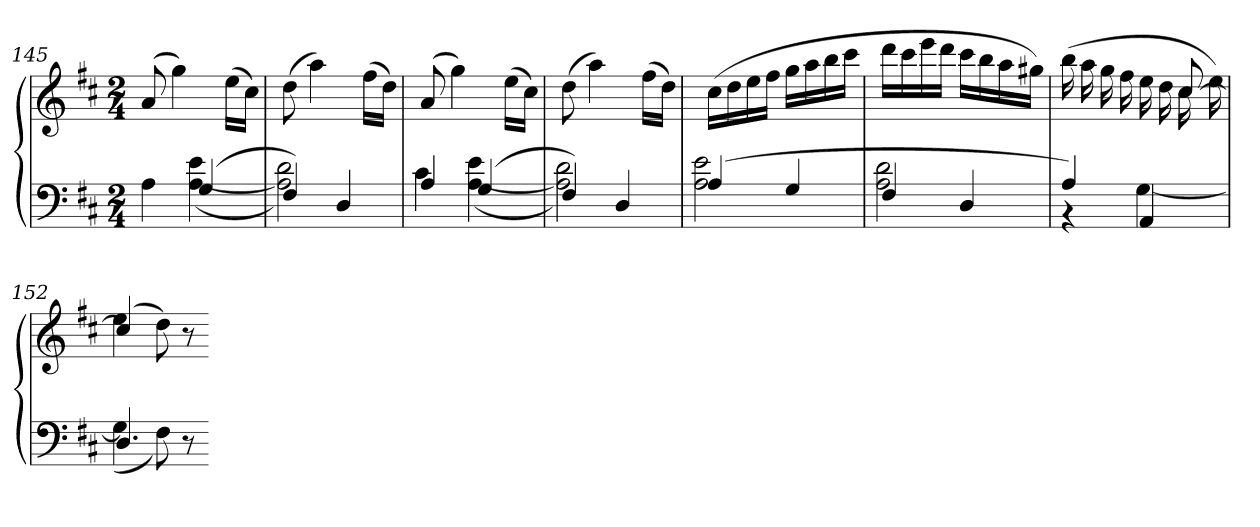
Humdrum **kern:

**kern	**kern
*part1	*part1
*staff2	*staff1
*clefF4	*clefG2
*k[f#c#]	*k[f#c#]
*D:	*D:
*M2/4	*M2/4
=145	=145
*^	*
4A	4ryy	(8a
.	.	4gg)
(4G	([4A 4e	.
.	.	(16eeLL
.	.	16cc#JJ)
=146	=146	=146
4F#)	2A] 2d)	(8dd
.	.	4aa)
4D	.	.
.	.	(16ff#LL
.	.	16ddJJ)
=147	=147	=147
4A	4c#	(8a
.	.	4gg)
(4G	([4A 4e	.
.	.	(16eeLL
.	.	16cc#JJ)
=148	=148	=148
4F#)	2A] 2d)	(8dd
.	.	4aa)
4D	.	.
.	.	(16ff#LL
.	.	16ddJJ)
=149	=149	=149
(4A	2A 2e	(16cc#LL
.	.	16dd
.	.	16ee
.	.	16ff#JJ
4G	.	16ggLL
.	.	16aa
.	.	16bb
.	.	16ccc#JJ
=150	=150	=150
4F#	2A 2d	16dddLL
.	.	16ccc#
.	.	16eee
.	.	16dddJJ
4D	.	16ccc#LL
.	.	16bb
.	.	16aa
.	.	16gg#XJJ)
=151	=151	=151
*	*	*^
4A)	4r	(16bb	4.ryy
.	.	16aa	.
.	.	16gg	.
.	.	16ff#	.
4AA	[4G	16ee	.
.	.	16dd	.
.	.	[8cc#	16cc#
.	.	.	16ee)
=152	=152	=152	=152
4.D	(4G]	(4cc#]	4ee
.	8F#)	8dd)	4ryy
8r	8ryy	8r	.
*v	*v	*	*
*	*v	*v
=-	=-
*-	*-
